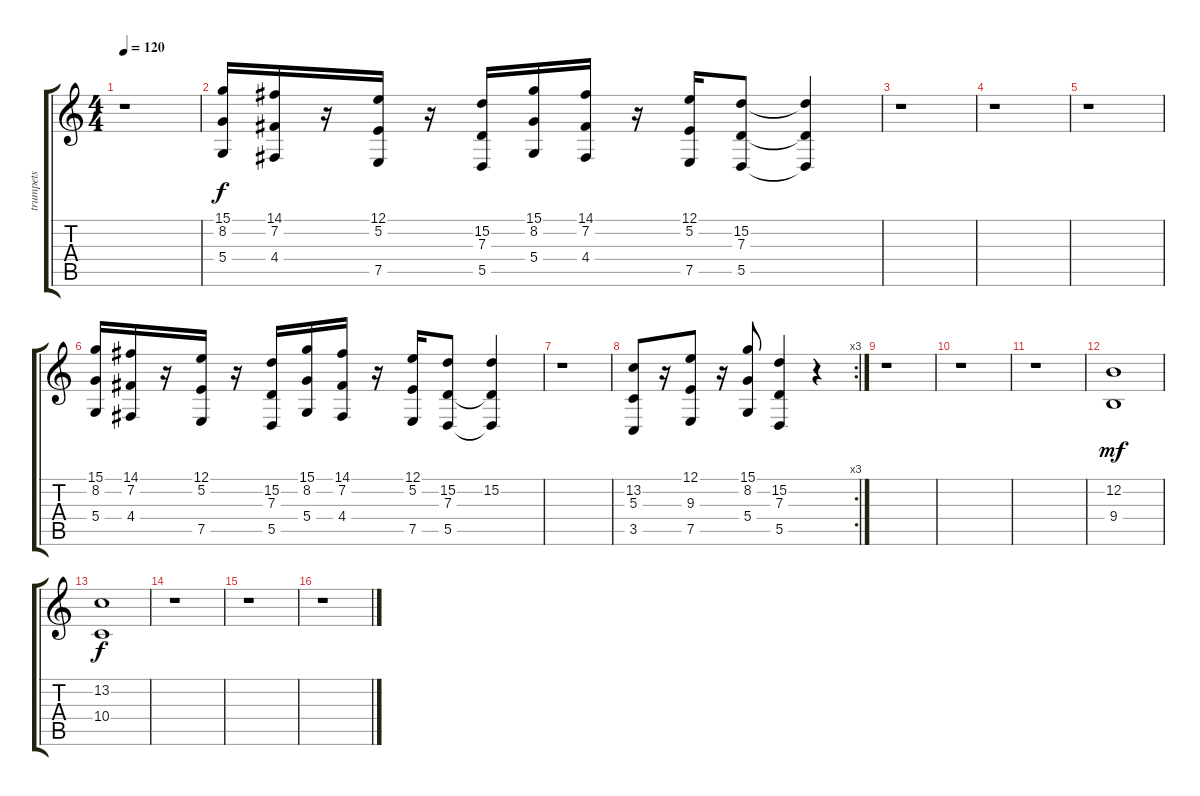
\track ("trumpets" "trumpets") {instrument trumpet}
\staff {score tabs}
\tuning (E4 B3 G3 D3 A2 E2) {hide}
\ts (4 4)
\tempo 120
\clef g2
\ks c
r.1{dy f} |
(15.1 8.2 5.4).16 (14.1 7.2 4.4).16 r.16 (12.1 5.2 7.5).16 r.16 (15.2 7.3 5.5).16 (15.1 8.2 5.4).16 (14.1 7.2 4.4).16 r.16 (12.1 5.2 7.5).16 (15.2 7.3 5.5).8 (15.2{t} 7.3{t} 5.5{t}).4 |
r.1 |
r.1 |
r.1 |
(15.1 8.2 5.4).16 (14.1 7.2 4.4).16 r.16 (12.1 5.2 7.5).16 r.16 (15.2 7.3 5.5).16 (15.1 8.2 5.4).16 (14.1 7.2 4.4).16 r.16 (12.1 5.2 7.5).16 (15.2 7.3 5.5).8 (15.2 7.3{t} 5.5{t}).4 |
r.1 |
\rc 3
(13.2 5.3 3.5).8 r.16 (12.1 9.3 7.5).8 r.16 (15.1 8.2 5.4).8 (15.2 7.3 5.5).4 r.4 |
r.1 |
r.1 |
r.1 |
(12.2 9.4).1{dy mf} |
(13.2 10.4).1{dy f} |
r.1 |
r.1 |
r.1
